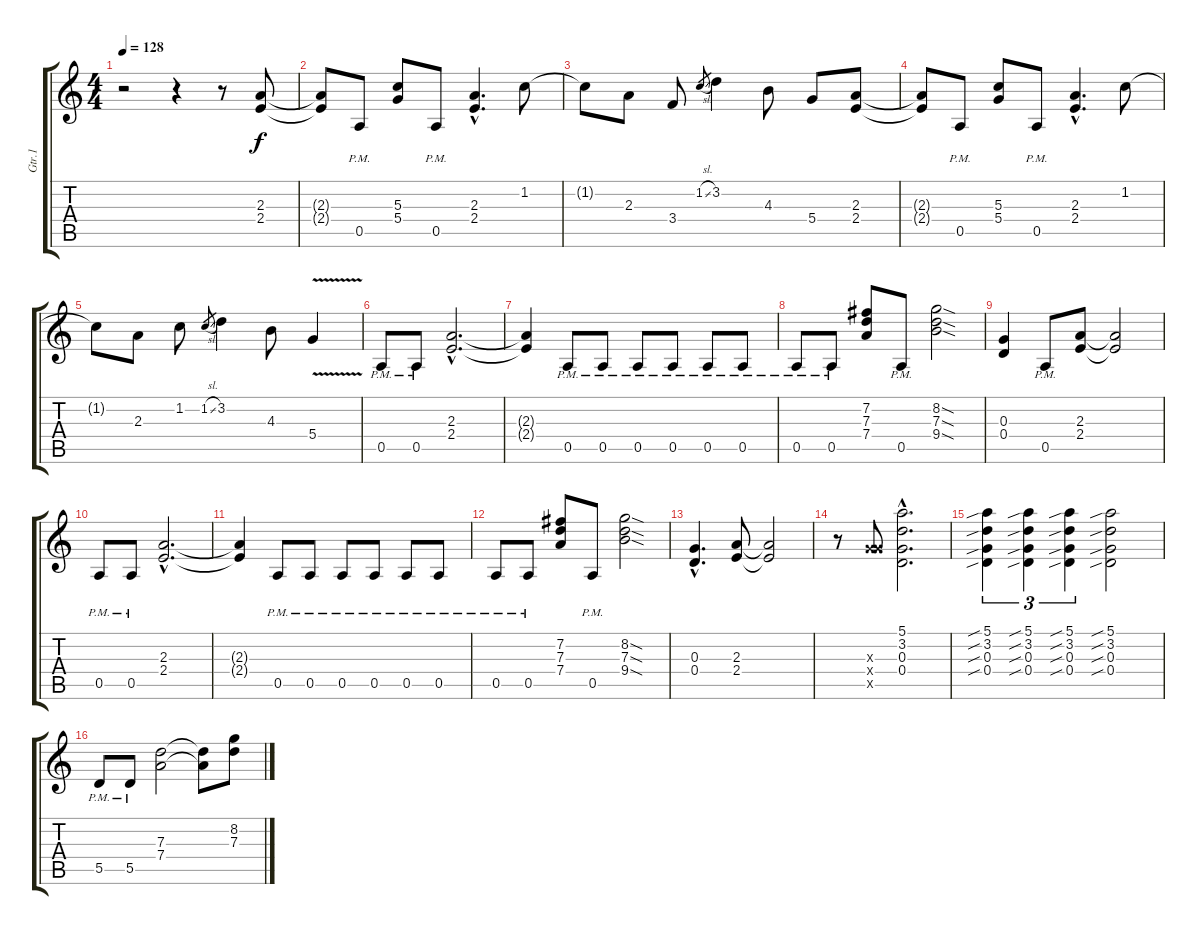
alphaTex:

\track ("Gtr.1" "Gtr.1") {instrument distortionguitar}
\staff {score tabs}
\tuning (E4 B3 G3 D3 A2 E2) {hide}
\ts (4 4)
\tempo 128
\clef g2
\ks c
r.2{dy f instrument distortionguitar} r.4 r.8 (2.3 2.4).8 |
(2.3{t} 2.4{t}).8 0.5{pm}.8 (5.3 5.4).8 0.5{pm}.8 (2.3{hac} 2.4{hac}).4{d} 1.2.8 |
1.2{t}.8 2.3.8 3.4.8 1.2{sl}.8{gr} 3.2.4 4.3.8 5.4.8 (2.3 2.4).8 |
(2.3{t} 2.4{t}).8 0.5{pm}.8 (5.3 5.4).8 0.5{pm}.8 (2.3{hac} 2.4{hac}).4{d} 1.2.8 |
1.2{t}.8 2.3.8 1.2.8 1.2{sl}.8{gr} 3.2.4 4.3.8 5.4{v}.4 |
0.5{pm}.8 0.5{pm}.8 (2.3{hac} 2.4{hac}).2{d} |
(2.3{t} 2.4{t}).4 0.5{pm}.8 0.5{pm}.8 0.5{pm}.8 0.5{pm}.8 0.5{pm}.8 0.5{pm}.8 |
0.5{pm}.8 0.5{pm}.8 (7.2 7.3 7.4).8 0.5{pm}.8 (8.2{sod} 7.3{sod} 9.4{sod}).2 |
(0.3 0.4).4 0.5{pm}.8 (2.3 2.4).8 (2.3{t} 2.4{t}).2 |
0.5{pm}.8 0.5{pm}.8 (2.3{hac} 2.4{hac}).2{d} |
(2.3{t} 2.4{t}).4 0.5{pm}.8 0.5{pm}.8 0.5{pm}.8 0.5{pm}.8 0.5{pm}.8 0.5{pm}.8 |
0.5{pm}.8 0.5{pm}.8 (7.2 7.3 7.4).8 0.5{pm}.8 (8.2{sod} 7.3{sod} 9.4{sod}).2 |
(0.3{hac} 0.4{hac}).4{d} (2.3 2.4).8 (2.3{t} 2.4{t}).2 |
r.8 (0.3{x} 5.4{x} 10.5{x}).8 (5.1{hac} 3.2{hac} 0.3{hac} 0.4{hac}).2{d} |
(5.1{sib} 3.2{sib} 0.3{sib} 0.4{sib}).4{tu (3 2)} (5.1{sib} 3.2{sib} 0.3{sib} 0.4{sib}).4{tu (3 2)} (5.1{sib} 3.2{sib} 0.3{sib} 0.4{sib}).4{tu (3 2)} (5.1{sib} 3.2{sib} 0.3{sib} 0.4{sib}).2 |
5.5{pm}.8 5.5{pm}.8 (7.3 7.4).2 (7.3{t} 7.4{t}).8 (8.2 7.3).8
